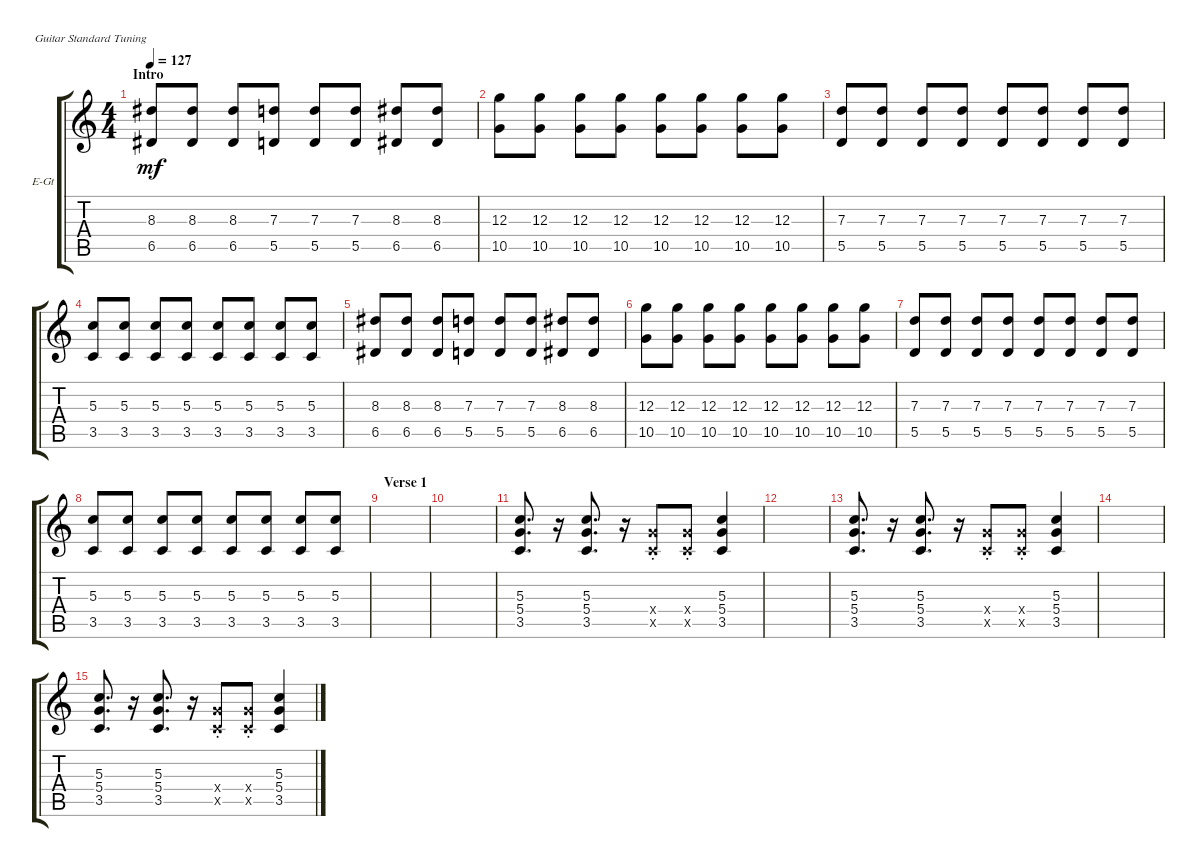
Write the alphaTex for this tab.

\defaultSystemsLayout 4
\bracketExtendMode groupsimilarinstruments
\firstSystemTrackNameOrientation horizontal
\otherSystemsTrackNameOrientation horizontal
\track ("Talkbox Guitar" "E-Gt") {instrument distortionguitar}
\staff {score tabs}
\tuning (E4 B3 G3 D3 A2 E2)
\ts (4 4)
\section ("" "Intro")
\tempo 127
\clef g2
\ks c
(6.5 8.3).8{dy mf instrument distortionguitar} (6.5 8.3).8 (6.5 8.3).8 (5.5 7.3).8 (5.5 7.3).8 (5.5 7.3).8 (6.5 8.3).8 (6.5 8.3).8 |
(10.5 12.3).8 (10.5 12.3).8 (10.5 12.3).8 (10.5 12.3).8 (10.5 12.3).8 (10.5 12.3).8 (10.5 12.3).8 (10.5 12.3).8 |
(5.5 7.3).8 (5.5 7.3).8 (5.5 7.3).8 (5.5 7.3).8 (5.5 7.3).8 (5.5 7.3).8 (5.5 7.3).8 (5.5 7.3).8 |
(3.5 5.3).8 (3.5 5.3).8 (3.5 5.3).8 (3.5 5.3).8 (3.5 5.3).8 (3.5 5.3).8 (3.5 5.3).8 (3.5 5.3).8 |
(6.5 8.3).8 (6.5 8.3).8 (6.5 8.3).8 (5.5 7.3).8 (5.5 7.3).8 (5.5 7.3).8 (6.5 8.3).8 (6.5 8.3).8 |
(10.5 12.3).8 (10.5 12.3).8 (10.5 12.3).8 (10.5 12.3).8 (10.5 12.3).8 (10.5 12.3).8 (10.5 12.3).8 (10.5 12.3).8 |
(5.5 7.3).8 (5.5 7.3).8 (5.5 7.3).8 (5.5 7.3).8 (5.5 7.3).8 (5.5 7.3).8 (5.5 7.3).8 (5.5 7.3).8 |
(3.5 5.3).8 (3.5 5.3).8 (3.5 5.3).8 (3.5 5.3).8 (3.5 5.3).8 (3.5 5.3).8 (3.5 5.3).8 (3.5 5.3).8 |
\section ("" "Verse 1")
|
|
(3.5 5.4 5.3).8{d} r.16 (3.5 5.4 5.3).8{d} r.16 (5.4{st x} 3.5{st x}).8 (5.4{st x} 3.5{st x}).8 (3.5 5.4 5.3).4 |
|
(3.5 5.4 5.3).8{d} r.16 (3.5 5.4 5.3).8{d} r.16 (5.4{st x} 3.5{st x}).8 (5.4{st x} 3.5{st x}).8 (3.5 5.4 5.3).4 |
|
(3.5 5.4 5.3).8{d} r.16 (3.5 5.4 5.3).8{d} r.16 (5.4{st x} 3.5{st x}).8 (5.4{st x} 3.5{st x}).8 (3.5 5.4 5.3).4
